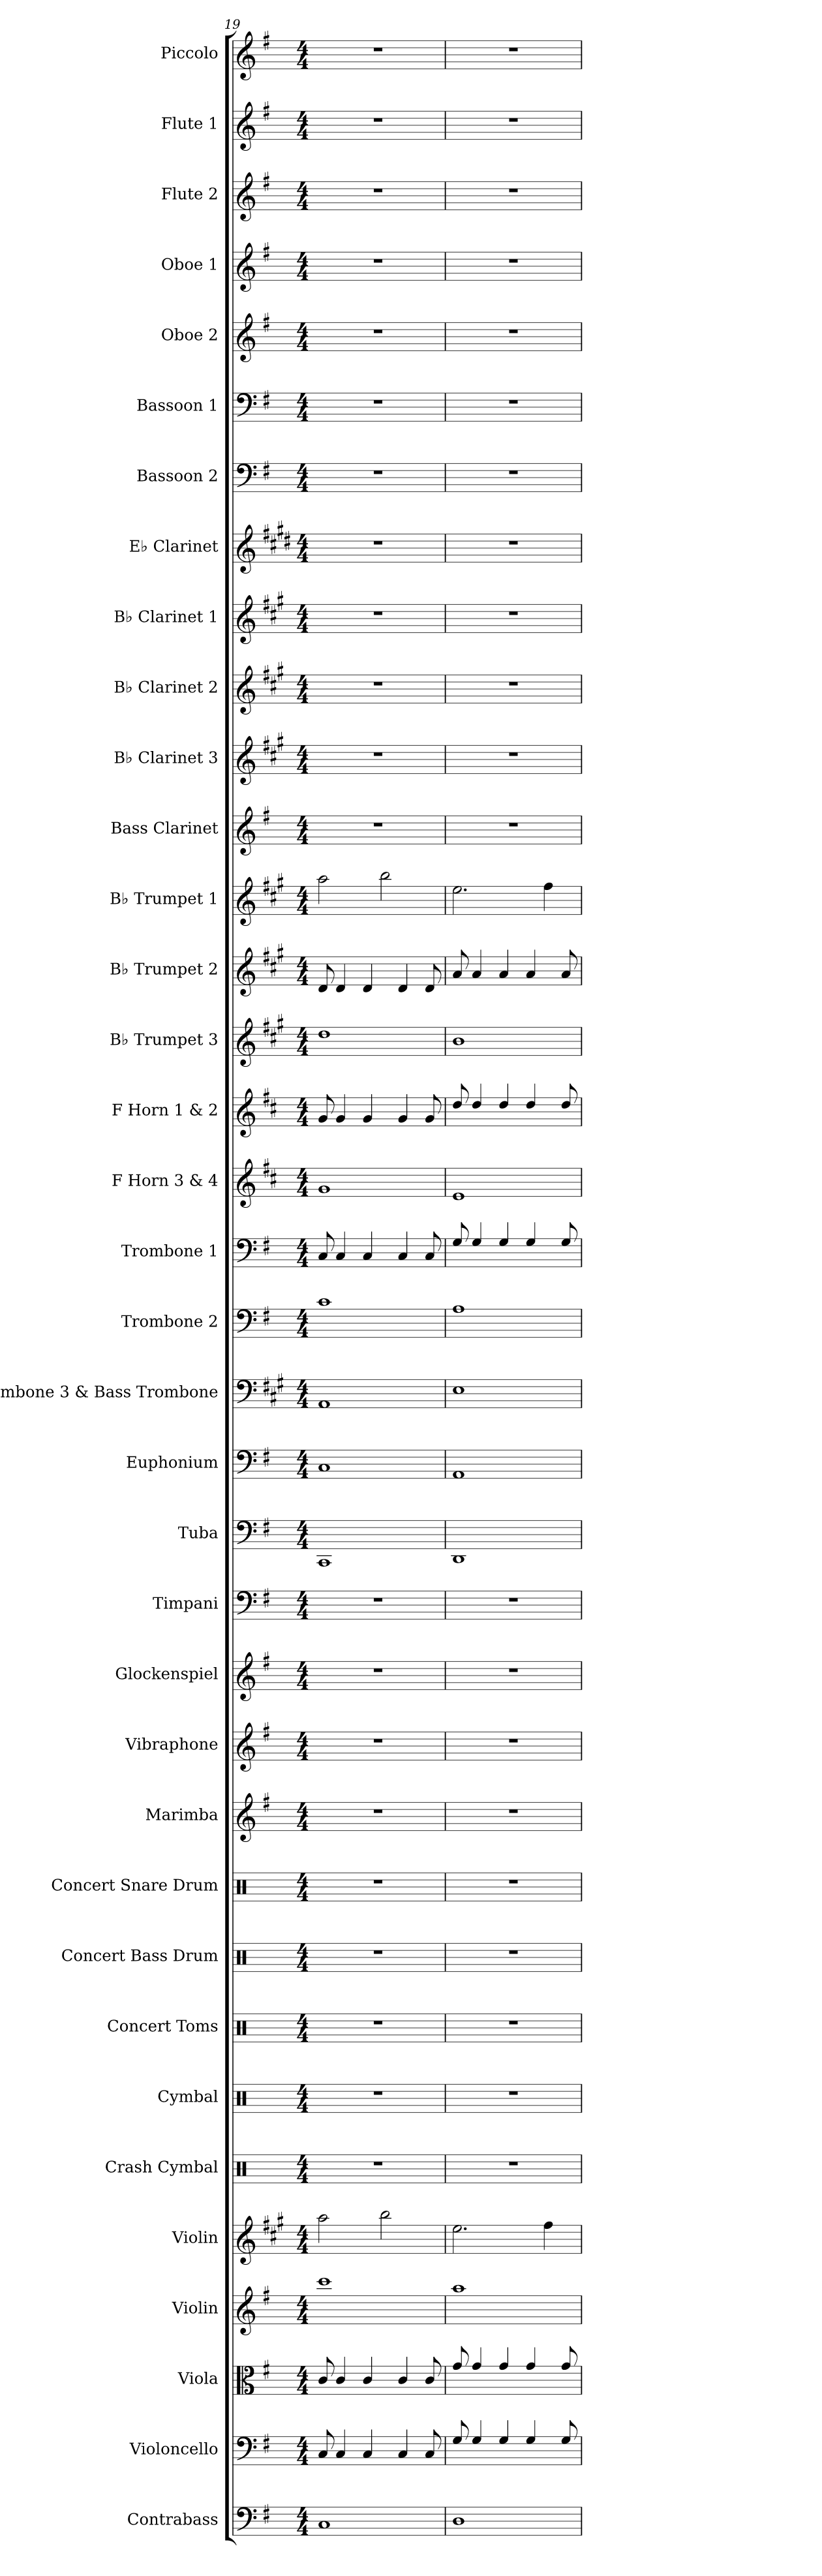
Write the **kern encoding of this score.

**kern	**kern	**kern	**kern	**kern	**kern	**kern	**kern	**kern	**kern	**kern	**kern	**kern	**kern	**kern	**kern	**kern	**kern	**kern	**kern	**kern	**kern	**kern	**kern	**kern	**kern	**kern	**kern	**kern	**kern	**kern	**kern	**kern	**kern	**kern	**kern
*part36	*part35	*part34	*part33	*part32	*part31	*part30	*part29	*part28	*part27	*part26	*part25	*part24	*part23	*part22	*part21	*part20	*part19	*part18	*part17	*part16	*part15	*part14	*part13	*part12	*part11	*part10	*part9	*part8	*part7	*part6	*part5	*part4	*part3	*part2	*part1
*staff36	*staff35	*staff34	*staff33	*staff32	*staff31	*staff30	*staff29	*staff28	*staff27	*staff26	*staff25	*staff24	*staff23	*staff22	*staff21	*staff20	*staff19	*staff18	*staff17	*staff16	*staff15	*staff14	*staff13	*staff12	*staff11	*staff10	*staff9	*staff8	*staff7	*staff6	*staff5	*staff4	*staff3	*staff2	*staff1
*I"Contrabass	*I"Violoncello	*I"Viola	*I"Violin	*I"Violin	*I"Crash Cymbal	*I"Cymbal	*I"Concert Toms	*I"Concert Bass Drum	*I"Concert Snare Drum	*I"Marimba	*I"Vibraphone	*I"Glockenspiel	*I"Timpani	*I"Tuba	*I"Euphonium	*I"Trombone 3 &amp; Bass Trombone	*I"Trombone 2	*I"Trombone 1	*I"F Horn 3 &amp; 4	*I"F Horn 1 &amp; 2	*I"B♭ Trumpet 3	*I"B♭ Trumpet 2	*I"B♭ Trumpet 1	*I"Bass Clarinet	*I"B♭ Clarinet 3	*I"B♭ Clarinet 2	*I"B♭ Clarinet 1	*I"E♭ Clarinet	*I"Bassoon 2	*I"Bassoon 1	*I"Oboe 2	*I"Oboe 1	*I"Flute 2	*I"Flute 1	*I"Piccolo
*I'Cb.	*I'Vc.	*I'Vla.	*I'Vln.	*I'Vln.	*I'Cr. Cym.	*I'Cym.	*I'C. Toms	*I'Con. BD	*I'Con. Sn.	*I'Mrm.	*I'Vib.	*I'Glock.	*I'Timp.	*I'Tba.	*I'Euph.	*I'Tbn. 3 B. Tbn.	*I'Tbn. 2	*I'Tbn. 1	*I'F Hn. 3 4	*I'F Hn. 1 2	*I'B♭ Tpt. 3	*I'B♭ Tpt. 2	*I'B♭ Tpt. 1	*I'B. Cl.	*I'B♭ Cl. 3	*I'B♭ Cl. 2	*I'B♭ Cl. 1	*I'E♭ Cl.	*I'Bsn. 2	*I'Bsn. 1	*I'Ob. 2	*I'Ob. 1	*I'Fl. 2	*I'Fl. 1	*I'Picc.
*clefF4	*clefF4	*clefC3	*clefG2	*clefG2	*clefX	*clefX	*clefX	*clefX	*clefX	*clefG2	*clefG2	*clefG2	*clefF4	*clefF4	*clefF4	*clefF4	*clefF4	*clefF4	*clefG2	*clefG2	*clefG2	*clefG2	*clefG2	*clefG2	*clefG2	*clefG2	*clefG2	*clefG2	*clefF4	*clefF4	*clefG2	*clefG2	*clefG2	*clefG2	*clefG2
*ITrd7c12	*	*	*	*ITrd1c2	*	*	*	*	*	*	*	*ITrd-14c-24	*	*	*	*ITrd1c2	*	*	*ITrd4c7	*ITrd4c7	*ITrd1c2	*ITrd1c2	*ITrd1c2	*ITrd8c14	*ITrd1c2	*ITrd1c2	*ITrd1c2	*ITrd-2c-3	*	*	*	*	*	*	*ITrd-7c-12
*k[f#]	*k[f#]	*k[f#]	*k[f#]	*k[f#]	*k[]	*k[]	*k[]	*k[]	*k[]	*k[f#]	*k[f#]	*k[f#]	*k[f#]	*k[f#]	*k[f#]	*k[f#]	*k[f#]	*k[f#]	*k[f#]	*k[f#]	*k[f#]	*k[f#]	*k[f#]	*k[f#]	*k[f#]	*k[f#]	*k[f#]	*k[f#]	*k[f#]	*k[f#]	*k[f#]	*k[f#]	*k[f#]	*k[f#]	*k[f#]
*M4/4	*M4/4	*M4/4	*M4/4	*M4/4	*M4/4	*M4/4	*M4/4	*M4/4	*M4/4	*M4/4	*M4/4	*M4/4	*M4/4	*M4/4	*M4/4	*M4/4	*M4/4	*M4/4	*M4/4	*M4/4	*M4/4	*M4/4	*M4/4	*M4/4	*M4/4	*M4/4	*M4/4	*M4/4	*M4/4	*M4/4	*M4/4	*M4/4	*M4/4	*M4/4	*M4/4
=19	=19	=19	=19	=19	=19	=19	=19	=19	=19	=19	=19	=19	=19	=19	=19	=19	=19	=19	=19	=19	=19	=19	=19	=19	=19	=19	=19	=19	=19	=19	=19	=19	=19	=19	=19
1CC	8C/	8c/	1ccc	2gg\	1r	1r	1r	1r	1r	1r	1r	1r	1r	1CC	1C	1GG	1c	8C/	1c	8c/	1cc	8c/	2gg\	1r	1r	1r	1r	1r	1r	1r	1r	1r	1r	1r	1r
.	4C/	4c/	.	.	.	.	.	.	.	.	.	.	.	.	.	.	.	4C/	.	4c/	.	4c/	.	.	.	.	.	.	.	.	.	.	.	.	.
.	4C/	4c/	.	.	.	.	.	.	.	.	.	.	.	.	.	.	.	4C/	.	4c/	.	4c/	.	.	.	.	.	.	.	.	.	.	.	.	.
.	.	.	.	2aa\	.	.	.	.	.	.	.	.	.	.	.	.	.	.	.	.	.	.	2aa\	.	.	.	.	.	.	.	.	.	.	.	.
.	4C/	4c/	.	.	.	.	.	.	.	.	.	.	.	.	.	.	.	4C/	.	4c/	.	4c/	.	.	.	.	.	.	.	.	.	.	.	.	.
.	8C/	8c/	.	.	.	.	.	.	.	.	.	.	.	.	.	.	.	8C/	.	8c/	.	8c/	.	.	.	.	.	.	.	.	.	.	.	.	.
=20	=20	=20	=20	=20	=20	=20	=20	=20	=20	=20	=20	=20	=20	=20	=20	=20	=20	=20	=20	=20	=20	=20	=20	=20	=20	=20	=20	=20	=20	=20	=20	=20	=20	=20	=20
1DD	8G/	8g/	1aa	2.dd\	1r	1r	1r	1r	1r	1r	1r	1r	1r	1DD	1AA	1D	1A	8G/	1A	8g/	1a	8g/	2.dd\	1r	1r	1r	1r	1r	1r	1r	1r	1r	1r	1r	1r
.	4G/	4g/	.	.	.	.	.	.	.	.	.	.	.	.	.	.	.	4G/	.	4g/	.	4g/	.	.	.	.	.	.	.	.	.	.	.	.	.
.	4G/	4g/	.	.	.	.	.	.	.	.	.	.	.	.	.	.	.	4G/	.	4g/	.	4g/	.	.	.	.	.	.	.	.	.	.	.	.	.
.	4G/	4g/	.	.	.	.	.	.	.	.	.	.	.	.	.	.	.	4G/	.	4g/	.	4g/	.	.	.	.	.	.	.	.	.	.	.	.	.
.	.	.	.	4ee\	.	.	.	.	.	.	.	.	.	.	.	.	.	.	.	.	.	.	4ee\	.	.	.	.	.	.	.	.	.	.	.	.
.	8G/	8g/	.	.	.	.	.	.	.	.	.	.	.	.	.	.	.	8G/	.	8g/	.	8g/	.	.	.	.	.	.	.	.	.	.	.	.	.
=	=	=	=	=	=	=	=	=	=	=	=	=	=	=	=	=	=	=	=	=	=	=	=	=	=	=	=	=	=	=	=	=	=	=	=
*-	*-	*-	*-	*-	*-	*-	*-	*-	*-	*-	*-	*-	*-	*-	*-	*-	*-	*-	*-	*-	*-	*-	*-	*-	*-	*-	*-	*-	*-	*-	*-	*-	*-	*-	*-
